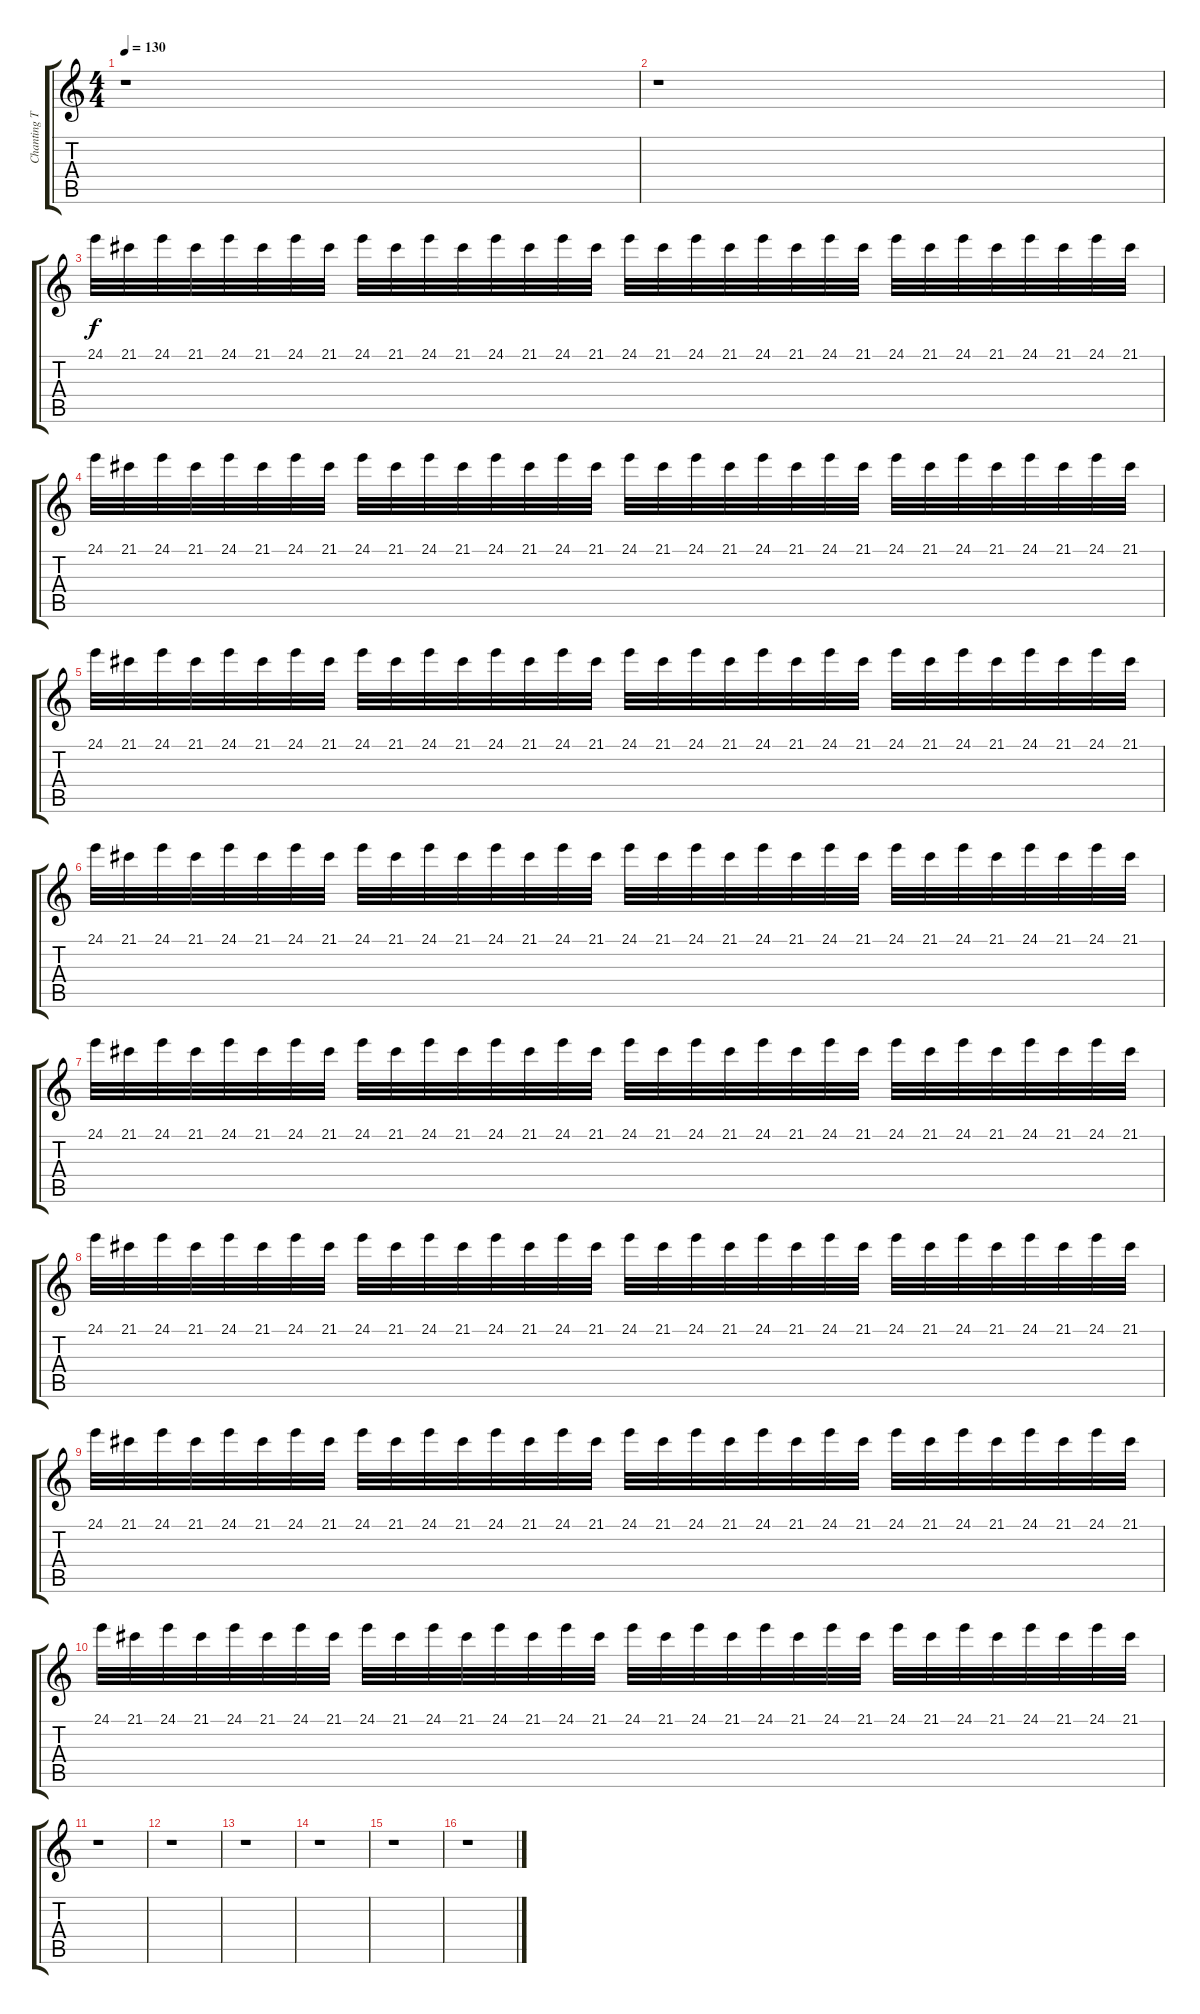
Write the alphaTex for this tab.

\track ("Chanting Tremolo" "Chanting T") {instrument piccolo}
\staff {score tabs}
\tuning (E4 B3 G3 D3 A2 E2) {hide}
\ts (4 4)
\tempo 130
\clef g2
\ks c
r.1{dy f} |
r.1 |
24.1.32 21.1.32 24.1.32 21.1.32 24.1.32 21.1.32 24.1.32 21.1.32 24.1.32 21.1.32 24.1.32 21.1.32 24.1.32 21.1.32 24.1.32 21.1.32 24.1.32 21.1.32 24.1.32 21.1.32 24.1.32 21.1.32 24.1.32 21.1.32 24.1.32 21.1.32 24.1.32 21.1.32 24.1.32 21.1.32 24.1.32 21.1.32 |
24.1.32 21.1.32 24.1.32 21.1.32 24.1.32 21.1.32 24.1.32 21.1.32 24.1.32 21.1.32 24.1.32 21.1.32 24.1.32 21.1.32 24.1.32 21.1.32 24.1.32 21.1.32 24.1.32 21.1.32 24.1.32 21.1.32 24.1.32 21.1.32 24.1.32 21.1.32 24.1.32 21.1.32 24.1.32 21.1.32 24.1.32 21.1.32 |
24.1.32 21.1.32 24.1.32 21.1.32 24.1.32 21.1.32 24.1.32 21.1.32 24.1.32 21.1.32 24.1.32 21.1.32 24.1.32 21.1.32 24.1.32 21.1.32 24.1.32 21.1.32 24.1.32 21.1.32 24.1.32 21.1.32 24.1.32 21.1.32 24.1.32 21.1.32 24.1.32 21.1.32 24.1.32 21.1.32 24.1.32 21.1.32 |
24.1.32 21.1.32 24.1.32 21.1.32 24.1.32 21.1.32 24.1.32 21.1.32 24.1.32 21.1.32 24.1.32 21.1.32 24.1.32 21.1.32 24.1.32 21.1.32 24.1.32 21.1.32 24.1.32 21.1.32 24.1.32 21.1.32 24.1.32 21.1.32 24.1.32 21.1.32 24.1.32 21.1.32 24.1.32 21.1.32 24.1.32 21.1.32 |
24.1.32 21.1.32 24.1.32 21.1.32 24.1.32 21.1.32 24.1.32 21.1.32 24.1.32 21.1.32 24.1.32 21.1.32 24.1.32 21.1.32 24.1.32 21.1.32 24.1.32 21.1.32 24.1.32 21.1.32 24.1.32 21.1.32 24.1.32 21.1.32 24.1.32 21.1.32 24.1.32 21.1.32 24.1.32 21.1.32 24.1.32 21.1.32 |
24.1.32 21.1.32 24.1.32 21.1.32 24.1.32 21.1.32 24.1.32 21.1.32 24.1.32 21.1.32 24.1.32 21.1.32 24.1.32 21.1.32 24.1.32 21.1.32 24.1.32 21.1.32 24.1.32 21.1.32 24.1.32 21.1.32 24.1.32 21.1.32 24.1.32 21.1.32 24.1.32 21.1.32 24.1.32 21.1.32 24.1.32 21.1.32 |
24.1.32 21.1.32 24.1.32 21.1.32 24.1.32 21.1.32 24.1.32 21.1.32 24.1.32 21.1.32 24.1.32 21.1.32 24.1.32 21.1.32 24.1.32 21.1.32 24.1.32 21.1.32 24.1.32 21.1.32 24.1.32 21.1.32 24.1.32 21.1.32 24.1.32 21.1.32 24.1.32 21.1.32 24.1.32 21.1.32 24.1.32 21.1.32 |
24.1.32 21.1.32 24.1.32 21.1.32 24.1.32 21.1.32 24.1.32 21.1.32 24.1.32 21.1.32 24.1.32 21.1.32 24.1.32 21.1.32 24.1.32 21.1.32 24.1.32 21.1.32 24.1.32 21.1.32 24.1.32 21.1.32 24.1.32 21.1.32 24.1.32 21.1.32 24.1.32 21.1.32 24.1.32 21.1.32 24.1.32 21.1.32 |
r.1 |
r.1 |
r.1 |
r.1 |
r.1 |
r.1
